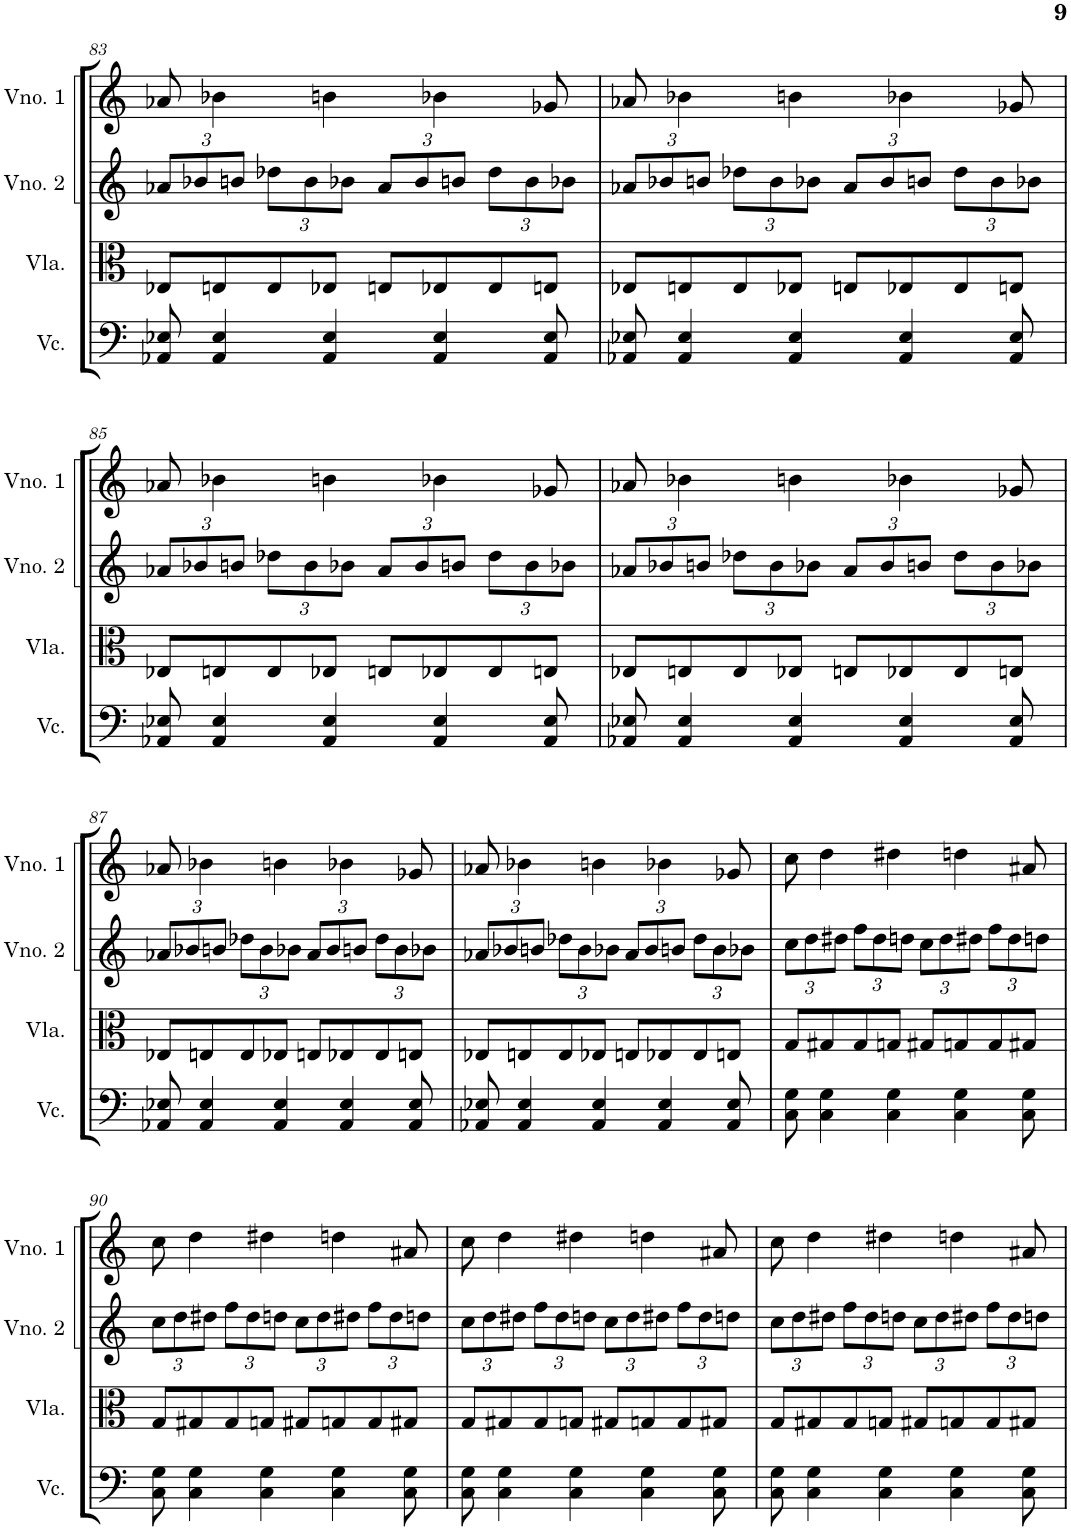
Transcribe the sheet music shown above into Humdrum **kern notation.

**kern	**kern	**kern	**kern
*part4	*part3	*part2	*part1
*staff4	*staff3	*staff2	*staff1
*I"Violoncelo	*I"Viola	*I"Violino 2	*I"Violino 1
*I'Vc.	*I'Vla.	*I'Vno. 2	*I'Vno. 1
!!LO:PB:g=z
*clefF4	*clefC3	*clefG2	*clefG2
*k[]	*k[]	*k[]	*k[]
*M4/4	*M4/4	*M4/4	*M4/4
*	*	*Xbrackettup	*
=83	=83	=83	=83
8AA-X/ 8E-X/	8E-X/L	12a-X/L	8a-X/
.	.	12b-X/	.
4AA-/ 4E-/	8En/	.	4b-X\
.	.	12bn/J	.
.	8E/	12dd-X\L	.
.	.	12b\	.
4AA-/ 4E-/	8E-X/J	.	4bn\
.	.	12b-X\J	.
.	8En/L	12a-/L	.
.	.	12b-/	.
4AA-/ 4E-/	8E-X/	.	4b-X\
.	.	12bn/J	.
.	8E-/	12dd-\L	.
.	.	12b\	.
8AA-/ 8E-/	8En/J	.	8g-X/
.	.	12b-X\J	.
=84	=84	=84	=84
8AA-X/ 8E-X/	8E-X/L	12a-X/L	8a-X/
.	.	12b-X/	.
4AA-/ 4E-/	8En/	.	4b-X\
.	.	12bn/J	.
.	8E/	12dd-X\L	.
.	.	12b\	.
4AA-/ 4E-/	8E-X/J	.	4bn\
.	.	12b-X\J	.
.	8En/L	12a-/L	.
.	.	12b-/	.
4AA-/ 4E-/	8E-X/	.	4b-X\
.	.	12bn/J	.
.	8E-/	12dd-\L	.
.	.	12b\	.
8AA-/ 8E-/	8En/J	.	8g-X/
.	.	12b-X\J	.
!!LO:LB:g=z
=85	=85	=85	=85
8AA-X/ 8E-X/	8E-X/L	12a-X/L	8a-X/
.	.	12b-X/	.
4AA-/ 4E-/	8En/	.	4b-X\
.	.	12bn/J	.
.	8E/	12dd-X\L	.
.	.	12b\	.
4AA-/ 4E-/	8E-X/J	.	4bn\
.	.	12b-X\J	.
.	8En/L	12a-/L	.
.	.	12b-/	.
4AA-/ 4E-/	8E-X/	.	4b-X\
.	.	12bn/J	.
.	8E-/	12dd-\L	.
.	.	12b\	.
8AA-/ 8E-/	8En/J	.	8g-X/
.	.	12b-X\J	.
=86	=86	=86	=86
8AA-X/ 8E-X/	8E-X/L	12a-X/L	8a-X/
.	.	12b-X/	.
4AA-/ 4E-/	8En/	.	4b-X\
.	.	12bn/J	.
.	8E/	12dd-X\L	.
.	.	12b\	.
4AA-/ 4E-/	8E-X/J	.	4bn\
.	.	12b-X\J	.
.	8En/L	12a-/L	.
.	.	12b-/	.
4AA-/ 4E-/	8E-X/	.	4b-X\
.	.	12bn/J	.
.	8E-/	12dd-\L	.
.	.	12b\	.
8AA-/ 8E-/	8En/J	.	8g-X/
.	.	12b-X\J	.
!!LO:LB:g=z
=87	=87	=87	=87
8AA-X/ 8E-X/	8E-X/L	12a-X/L	8a-X/
.	.	12b-X/	.
4AA-/ 4E-/	8En/	.	4b-X\
.	.	12bn/J	.
.	8E/	12dd-X\L	.
.	.	12b\	.
4AA-/ 4E-/	8E-X/J	.	4bn\
.	.	12b-X\J	.
.	8En/L	12a-/L	.
.	.	12b-/	.
4AA-/ 4E-/	8E-X/	.	4b-X\
.	.	12bn/J	.
.	8E-/	12dd-\L	.
.	.	12b\	.
8AA-/ 8E-/	8En/J	.	8g-X/
.	.	12b-X\J	.
=88	=88	=88	=88
8AA-X/ 8E-X/	8E-X/L	12a-X/L	8a-X/
.	.	12b-X/	.
4AA-/ 4E-/	8En/	.	4b-X\
.	.	12bn/J	.
.	8E/	12dd-X\L	.
.	.	12b\	.
4AA-/ 4E-/	8E-X/J	.	4bn\
.	.	12b-X\J	.
.	8En/L	12a-/L	.
.	.	12b-/	.
4AA-/ 4E-/	8E-X/	.	4b-X\
.	.	12bn/J	.
.	8E-/	12dd-\L	.
.	.	12b\	.
8AA-/ 8E-/	8En/J	.	8g-X/
.	.	12b-X\J	.
=89	=89	=89	=89
8C\ 8G\	8G/L	12cc\L	8cc\
.	.	12dd\	.
4C\ 4G\	8G#X/	.	4dd\
.	.	12dd#X\J	.
.	8G#/	12ff\L	.
.	.	12dd#\	.
4C\ 4G\	8Gn/J	.	4dd#X\
.	.	12ddn\J	.
.	8G#X/L	12cc\L	.
.	.	12dd\	.
4C\ 4G\	8Gn/	.	4ddn\
.	.	12dd#X\J	.
.	8G/	12ff\L	.
.	.	12dd#\	.
8C\ 8G\	8G#X/J	.	8a#X/
.	.	12ddn\J	.
!!LO:LB:g=z
=90	=90	=90	=90
8C\ 8G\	8G/L	12cc\L	8cc\
.	.	12dd\	.
4C\ 4G\	8G#X/	.	4dd\
.	.	12dd#X\J	.
.	8G#/	12ff\L	.
.	.	12dd#\	.
4C\ 4G\	8Gn/J	.	4dd#X\
.	.	12ddn\J	.
.	8G#X/L	12cc\L	.
.	.	12dd\	.
4C\ 4G\	8Gn/	.	4ddn\
.	.	12dd#X\J	.
.	8G/	12ff\L	.
.	.	12dd#\	.
8C\ 8G\	8G#X/J	.	8a#X/
.	.	12ddn\J	.
=91	=91	=91	=91
8C\ 8G\	8G/L	12cc\L	8cc\
.	.	12dd\	.
4C\ 4G\	8G#X/	.	4dd\
.	.	12dd#X\J	.
.	8G#/	12ff\L	.
.	.	12dd#\	.
4C\ 4G\	8Gn/J	.	4dd#X\
.	.	12ddn\J	.
.	8G#X/L	12cc\L	.
.	.	12dd\	.
4C\ 4G\	8Gn/	.	4ddn\
.	.	12dd#X\J	.
.	8G/	12ff\L	.
.	.	12dd#\	.
8C\ 8G\	8G#X/J	.	8a#X/
.	.	12ddn\J	.
=92	=92	=92	=92
8C\ 8G\	8G/L	12cc\L	8cc\
.	.	12dd\	.
4C\ 4G\	8G#X/	.	4dd\
.	.	12dd#X\J	.
.	8G#/	12ff\L	.
.	.	12dd#\	.
4C\ 4G\	8Gn/J	.	4dd#X\
.	.	12ddn\J	.
.	8G#X/L	12cc\L	.
.	.	12dd\	.
4C\ 4G\	8Gn/	.	4ddn\
.	.	12dd#X\J	.
.	8G/	12ff\L	.
.	.	12dd#\	.
8C\ 8G\	8G#X/J	.	8a#X/
.	.	12ddn\J	.
=	=	=	=
*-	*-	*-	*-
